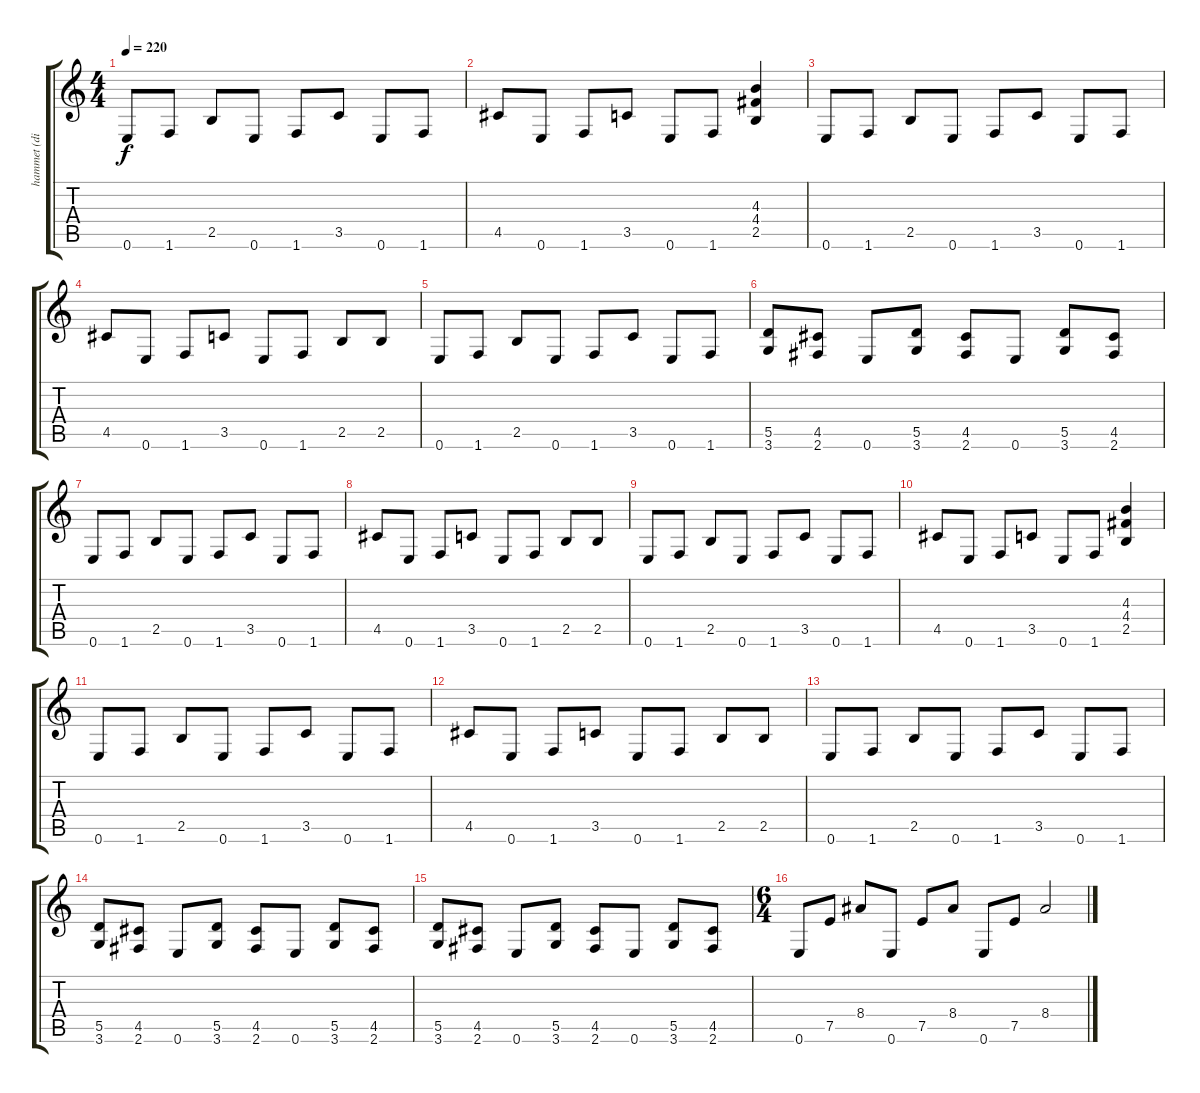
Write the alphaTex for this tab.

\track ("hammet (dist)" "hammet (di") {instrument distortionguitar}
\staff {score tabs}
\tuning (E4 B3 G3 D3 A2 E2) {hide}
\ts (4 4)
\tempo 220
\clef g2
\ks c
0.6.8{dy f} 1.6.8 2.5.8 0.6.8 1.6.8 3.5.8 0.6.8 1.6.8 |
4.5.8 0.6.8 1.6.8 3.5.8 0.6.8 1.6.8 (4.3 4.4 2.5).4 |
0.6.8 1.6.8 2.5.8 0.6.8 1.6.8 3.5.8 0.6.8 1.6.8 |
4.5.8 0.6.8 1.6.8 3.5.8 0.6.8 1.6.8 2.5.8 2.5.8 |
0.6.8 1.6.8 2.5.8 0.6.8 1.6.8 3.5.8 0.6.8 1.6.8 |
(5.5 3.6).8 (4.5 2.6).8 0.6.8 (5.5 3.6).8 (4.5 2.6).8 0.6.8 (5.5 3.6).8 (4.5 2.6).8 |
0.6.8 1.6.8 2.5.8 0.6.8 1.6.8 3.5.8 0.6.8 1.6.8 |
4.5.8 0.6.8 1.6.8 3.5.8 0.6.8 1.6.8 2.5.8 2.5.8 |
0.6.8 1.6.8 2.5.8 0.6.8 1.6.8 3.5.8 0.6.8 1.6.8 |
4.5.8 0.6.8 1.6.8 3.5.8 0.6.8 1.6.8 (4.3 4.4 2.5).4 |
0.6.8 1.6.8 2.5.8 0.6.8 1.6.8 3.5.8 0.6.8 1.6.8 |
4.5.8 0.6.8 1.6.8 3.5.8 0.6.8 1.6.8 2.5.8 2.5.8 |
0.6.8 1.6.8 2.5.8 0.6.8 1.6.8 3.5.8 0.6.8 1.6.8 |
(5.5 3.6).8 (4.5 2.6).8 0.6.8 (5.5 3.6).8 (4.5 2.6).8 0.6.8 (5.5 3.6).8 (4.5 2.6).8 |
(5.5 3.6).8 (4.5 2.6).8 0.6.8 (5.5 3.6).8 (4.5 2.6).8 0.6.8 (5.5 3.6).8 (4.5 2.6).8 |
\ts (6 4)
0.6.8 7.5.8 8.4.8 0.6.8 7.5.8 8.4.8 0.6.8 7.5.8 8.4.2
